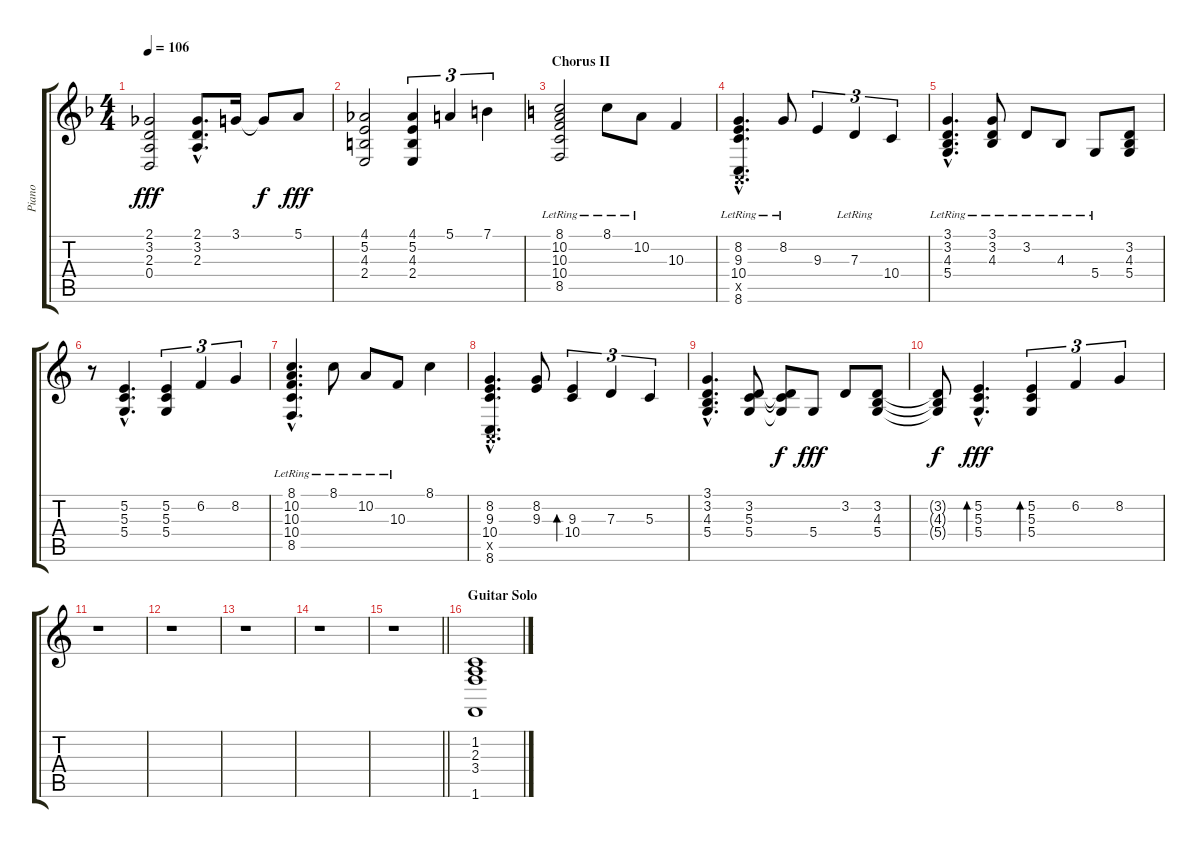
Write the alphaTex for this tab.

\track ("Piano" "Piano") {instrument acousticgrandpiano}
\staff {score tabs}
\tuning (E4 B3 G3 D3 A2 E2) {hide}
\ts (4 4)
\tempo 106
\clef g2
\ks f
(2.1 3.2 2.3 0.4).2{dy fff} (2.1{hac} 3.2{hac} 2.3{hac}).8{d} 3.1.16 3.1{t}.8{dy f} 5.1.8{dy fff} |
(4.1 5.2 4.3 2.4).2 (4.1 5.2 4.3 2.4).4{tu (3 2)} 5.1.4{tu (3 2)} 7.1.4{tu (3 2)} |
\section ("" "Chorus II")
\ks c
(8.1{lr} 10.2{lr} 10.3{lr} 10.4{lr} 8.5{lr}).2 8.1{lr}.8 10.2{lr}.8 10.3.4 |
(8.2{hac} 9.3{hac lr} 10.4{hac lr} 0.5{hac x} 8.6{hac lr}).4{d} 8.2{lr}.8 9.3.4{tu (3 2)} 7.3{lr}.4{tu (3 2)} 10.4.4{tu (3 2)} |
(3.1{hac} 3.2{hac} 4.3{hac} 5.4{hac lr}).4{d} (3.1{lr} 3.2 4.3{lr}).8 3.2{lr}.8 4.3{lr}.8 5.4{lr}.8 (3.2 4.3 5.4).8 |
r.8 (5.2{hac} 5.3{hac} 5.4{hac}).4{d} (5.2 5.3 5.4).4{tu (3 2)} 6.2.4{tu (3 2)} 8.2.4{tu (3 2)} |
(8.1{hac lr} 10.2{hac lr} 10.3{hac lr} 10.4{hac lr} 8.5{hac lr}).4{d} 8.1{lr}.8 10.2{lr}.8 10.3{lr}.8 8.1.4 |
(8.2{hac} 9.3{hac} 10.4{hac} 0.5{hac x} 8.6{hac}).4{d} (8.2 9.3).8 (9.3 10.4).4{tu (3 2) bd 240} 7.3.4{tu (3 2)} 5.3.4{tu (3 2)} |
(3.1{hac} 3.2{hac} 4.3{hac} 5.4{hac}).4{d} (3.2 5.3 5.4).8 (3.2{t} 5.3{t} 5.4{t}).8{dy f} 5.4.8{dy fff} 3.2.8 (3.2 4.3 5.4).8 |
(3.2{t} 4.3{t} 5.4{t}).8{dy f} (5.2{hac} 5.3{hac} 5.4{hac}).4{d bd 240 dy fff} (5.2 5.3 5.4).4{tu (3 2) bd 240} 6.2.4{tu (3 2)} 8.2.4{tu (3 2)} |
r.1 |
r.1 |
r.1 |
r.1 |
\barLineRight lightlight
r.1 |
\section ("" "Guitar Solo")
(1.2 2.3 3.4 1.6).1
